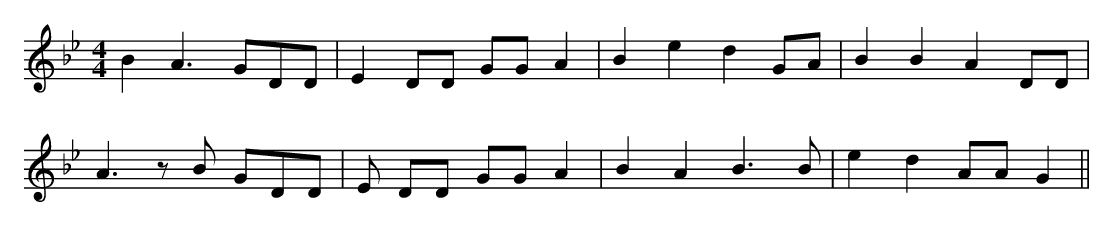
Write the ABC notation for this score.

X:1
M:4/4
K:Gmin
B2 A3 GDD|E2 DD GG A2|B2 e2 d2 GA|B2 B2 A2 DD|
A3z B GDD|E DD GG A2|B2 A2 B3 B|e2 d2 AA G2||
